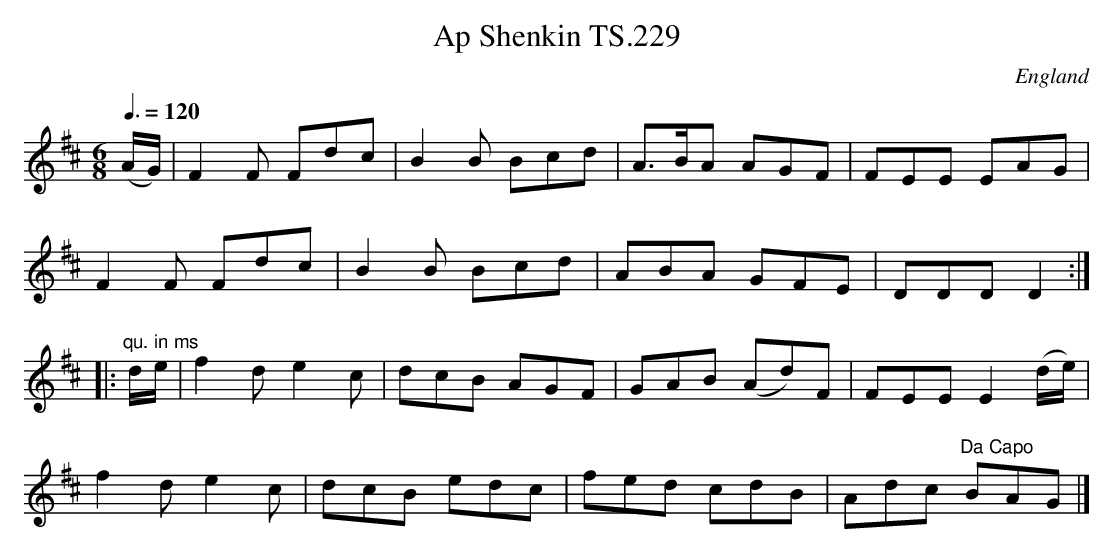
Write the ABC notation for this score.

X:1
T:Ap Shenkin TS.229
M:6/8
L:1/8
Q:3/8=120
O:England
notC:Note next to title in MS "Welch"
K:D major
(A/G/)|F2F Fdc|B2B Bcd|A>BA AGF|FEE EAG|!
F2F Fdc|B2B Bcd|ABA GFE|DDDD2:|!
|:"qu. in ms"d/e/|f2de2c|dcB AGF|GAB (Ad)F|FEEE2(d/e/)|!
f2de2c|dcB edc|fed cdB|Adc "Da Capo"BAG|]
